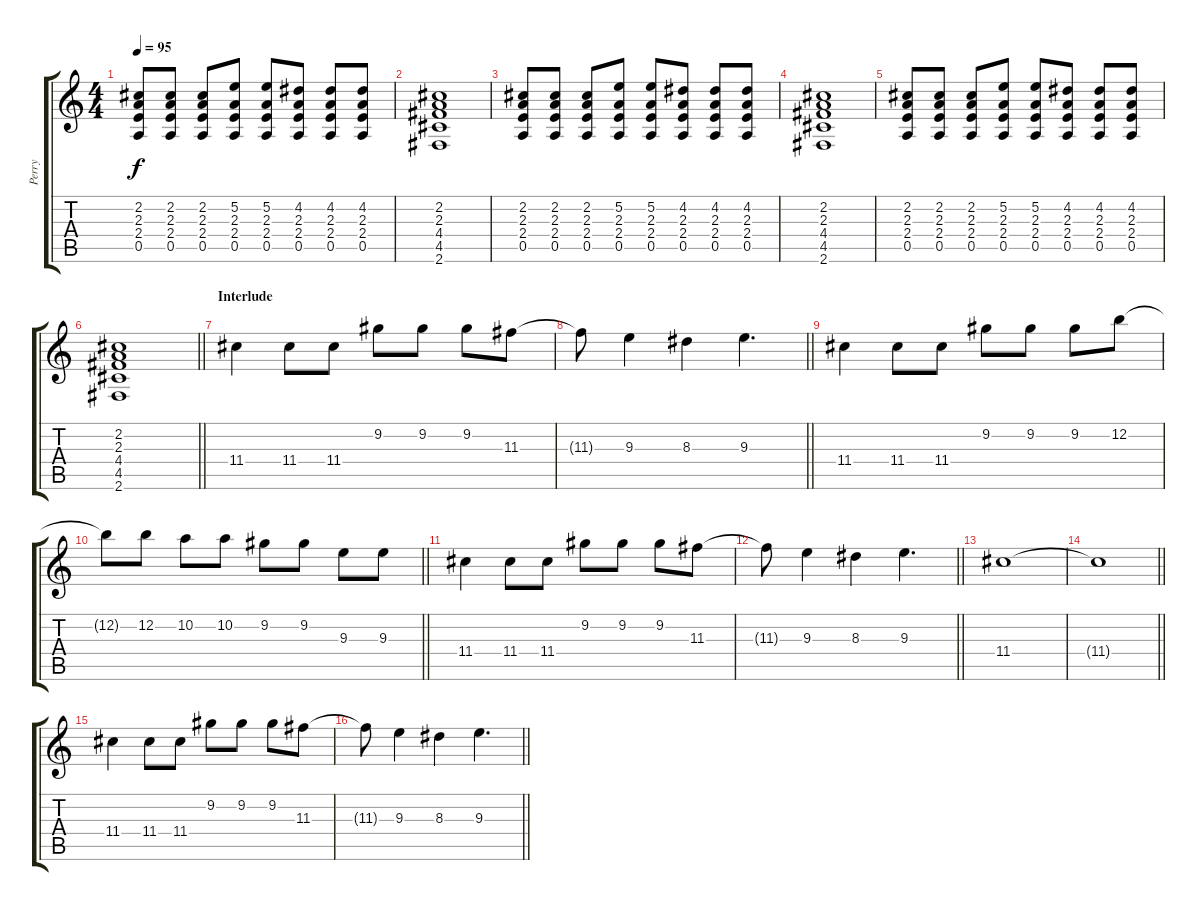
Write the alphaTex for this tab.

\track ("Perry" "Perry") {instrument overdrivenguitar}
\staff {score tabs}
\tuning (E4 B3 G3 D3 A2 E2) {hide}
\ts (4 4)
\tempo 95
\clef g2
\ks c
(2.2 2.3 2.4 0.5).8{dy f} (2.2 2.3 2.4 0.5).8 (2.2 2.3 2.4 0.5).8 (5.2 2.3 2.4 0.5).8 (5.2 2.3 2.4 0.5).8 (4.2 2.3 2.4 0.5).8 (4.2 2.3 2.4 0.5).8 (4.2 2.3 2.4 0.5).8 |
(2.2 2.3 4.4 4.5 2.6).1 |
(2.2 2.3 2.4 0.5).8 (2.2 2.3 2.4 0.5).8 (2.2 2.3 2.4 0.5).8 (5.2 2.3 2.4 0.5).8 (5.2 2.3 2.4 0.5).8 (4.2 2.3 2.4 0.5).8 (4.2 2.3 2.4 0.5).8 (4.2 2.3 2.4 0.5).8 |
(2.2 2.3 4.4 4.5 2.6).1 |
(2.2 2.3 2.4 0.5).8 (2.2 2.3 2.4 0.5).8 (2.2 2.3 2.4 0.5).8 (5.2 2.3 2.4 0.5).8 (5.2 2.3 2.4 0.5).8 (4.2 2.3 2.4 0.5).8 (4.2 2.3 2.4 0.5).8 (4.2 2.3 2.4 0.5).8 |
\barLineRight lightlight
(2.2 2.3 4.4 4.5 2.6).1 |
\section ("" "Interlude")
11.4.4 11.4.8 11.4.8 9.2.8 9.2.8 9.2.8 11.3.8 |
\barLineRight lightlight
11.3{t}.8 9.3.4 8.3.4 9.3.4{d} |
11.4.4 11.4.8 11.4.8 9.2.8 9.2.8 9.2.8 12.2.8 |
\barLineRight lightlight
12.2{t}.8 12.2.8 10.2.8 10.2.8 9.2.8 9.2.8 9.3.8 9.3.8 |
11.4.4 11.4.8 11.4.8 9.2.8 9.2.8 9.2.8 11.3.8 |
\barLineRight lightlight
11.3{t}.8 9.3.4 8.3.4 9.3.4{d} |
11.4.1 |
\barLineRight lightlight
11.4{t}.1 |
11.4.4 11.4.8 11.4.8 9.2.8 9.2.8 9.2.8 11.3.8 |
\barLineRight lightlight
11.3{t}.8 9.3.4 8.3.4 9.3.4{d}
